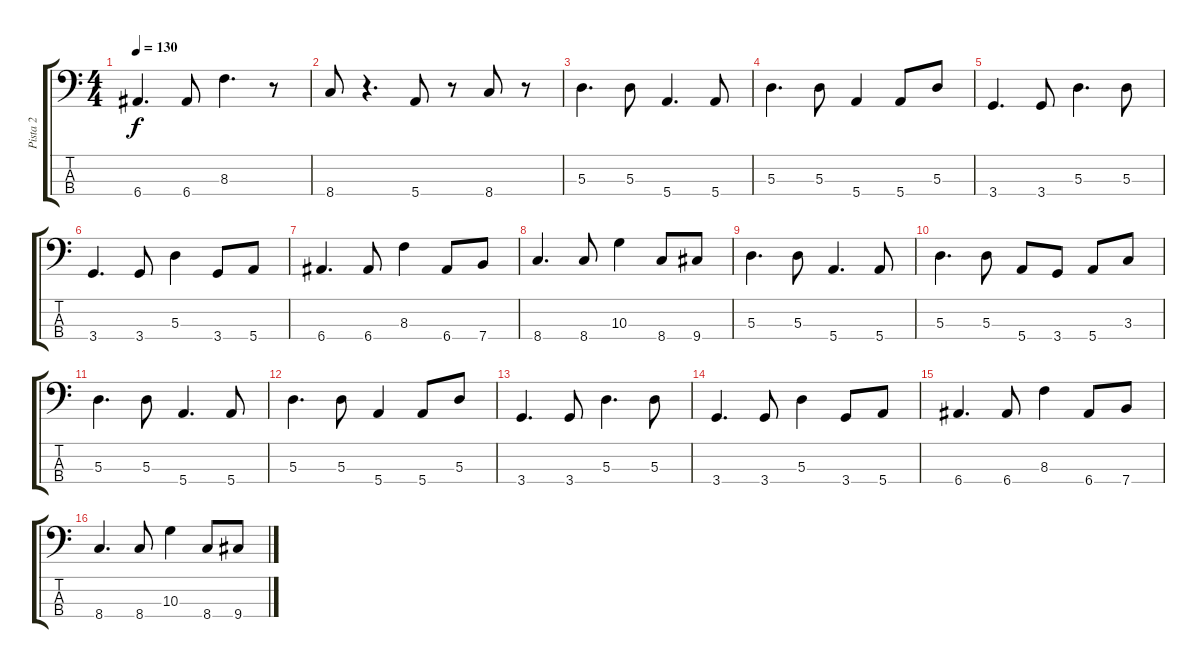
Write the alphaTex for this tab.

\track ("Pista 2" "Pista 2") {instrument electricbassfinger}
\staff {score tabs}
\tuning (G2 D2 A1 E1) {hide}
\ts (4 4)
\tempo 130
\clef f4
\ks c
6.4.4{d dy f} 6.4.8 8.3.4{d} r.8 |
8.4.8 r.4{d} 5.4.8 r.8 8.4.8 r.8 |
5.3.4{d} 5.3.8 5.4.4{d} 5.4.8 |
5.3.4{d} 5.3.8 5.4.4 5.4.8 5.3.8 |
3.4.4{d} 3.4.8 5.3.4{d} 5.3.8 |
3.4.4{d} 3.4.8 5.3.4 3.4.8 5.4.8 |
6.4.4{d} 6.4.8 8.3.4 6.4.8 7.4.8 |
8.4.4{d} 8.4.8 10.3.4 8.4.8 9.4.8 |
5.3.4{d} 5.3.8 5.4.4{d} 5.4.8 |
5.3.4{d} 5.3.8 5.4.8 3.4.8 5.4.8 3.3.8 |
5.3.4{d} 5.3.8 5.4.4{d} 5.4.8 |
5.3.4{d} 5.3.8 5.4.4 5.4.8 5.3.8 |
3.4.4{d} 3.4.8 5.3.4{d} 5.3.8 |
3.4.4{d} 3.4.8 5.3.4 3.4.8 5.4.8 |
6.4.4{d} 6.4.8 8.3.4 6.4.8 7.4.8 |
8.4.4{d} 8.4.8 10.3.4 8.4.8 9.4.8
